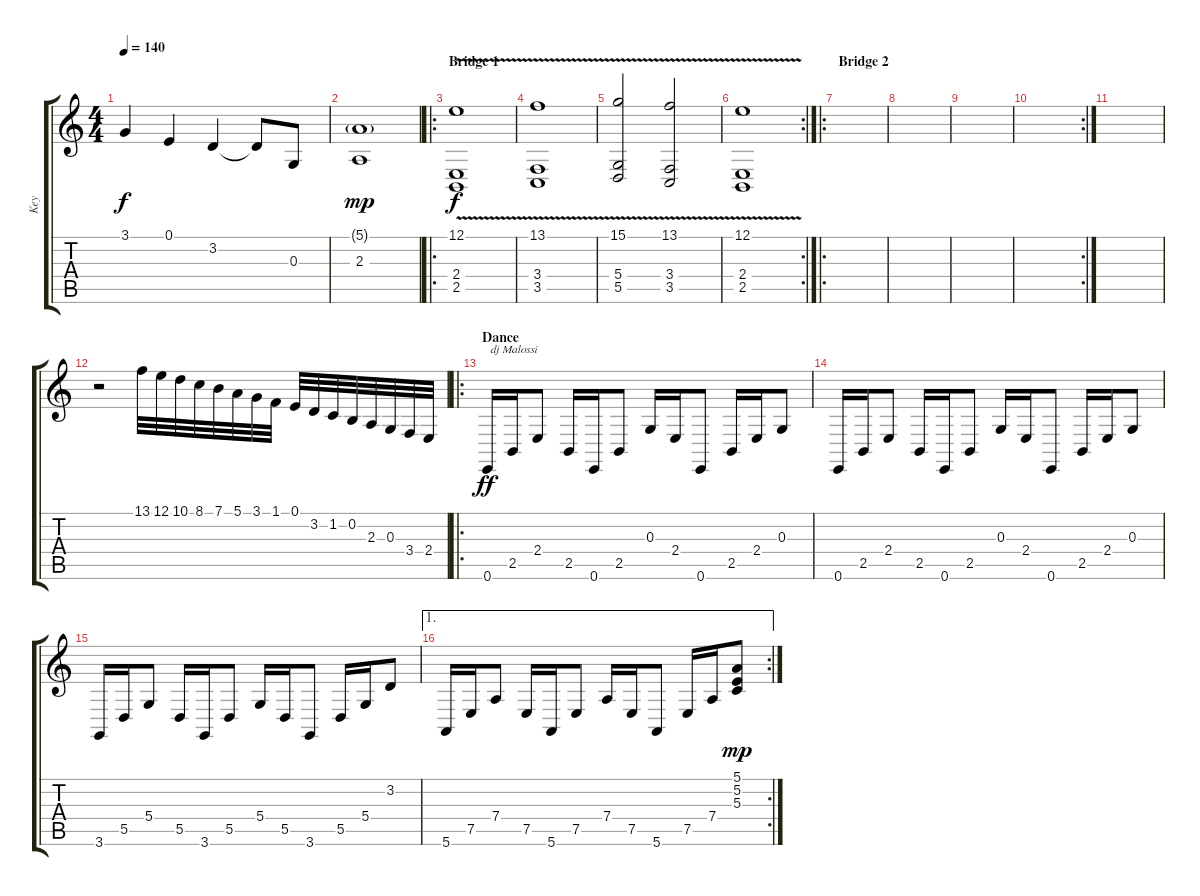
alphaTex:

\track ("Key" "Key") {instrument pad2warm}
\staff {score tabs}
\tuning (E4 B3 G3 D3 A2 E2) {hide}
\ts (4 4)
\tempo 140
\clef g2
\ks c
3.1.4{dy f} 0.1.4 3.2.4 3.2{t}.8 0.3.8 |
(5.1{g} 2.3).1{dy mp} |
\ro
\section ("" "Bridge 1")
(12.1{v} 2.4{v} 2.5{v}).1{dy f volume 12 instrument pad2warm} |
(13.1{v} 3.4{v} 3.5{v}).1 |
(15.1{v} 5.4{v} 5.5{v}).2 (13.1{v} 3.4{v} 3.5{v}).2 |
\rc 2
(12.1{v} 2.4{v} 2.5{v}).1 |
\ro
\section ("" "Bridge 2")
|
|
|
\rc 2
|
|
r.2{volume 5} 13.1.32{volume 8 instrument fx4atmosphere} 12.1.32 10.1.32 8.1.32 7.1.32 5.1.32 3.1.32 1.1.32 0.1.32 3.2.32 1.2.32 0.2.32 2.3.32 0.3.32 3.4.32 2.4.32 |
\ro
\section ("" "Dance")
0.6.16{txt " dj Malossi" dy ff volume 16 balance 6 instrument fx4atmosphere} 2.5.16 2.4.8 2.5.16 0.6.16 2.5.8 0.3.16 2.4.16 0.6.8 2.5.16 2.4.16 0.3.8 |
0.6.16 2.5.16 2.4.8 2.5.16 0.6.16 2.5.8 0.3.16 2.4.16 0.6.8 2.5.16 2.4.16 0.3.8 |
3.6.16 5.5.16 5.4.8 5.5.16 3.6.16 5.5.8 5.4.16 5.5.16 3.6.8 5.5.16 5.4.16 3.2.8 |
\ae 1
\rc 2
5.6.16 7.5.16 7.4.8 7.5.16 5.6.16 7.5.8 7.4.16 7.5.16 5.6.8 7.5.16 7.4.16 (5.1 5.2 5.3).8{dy mp}
